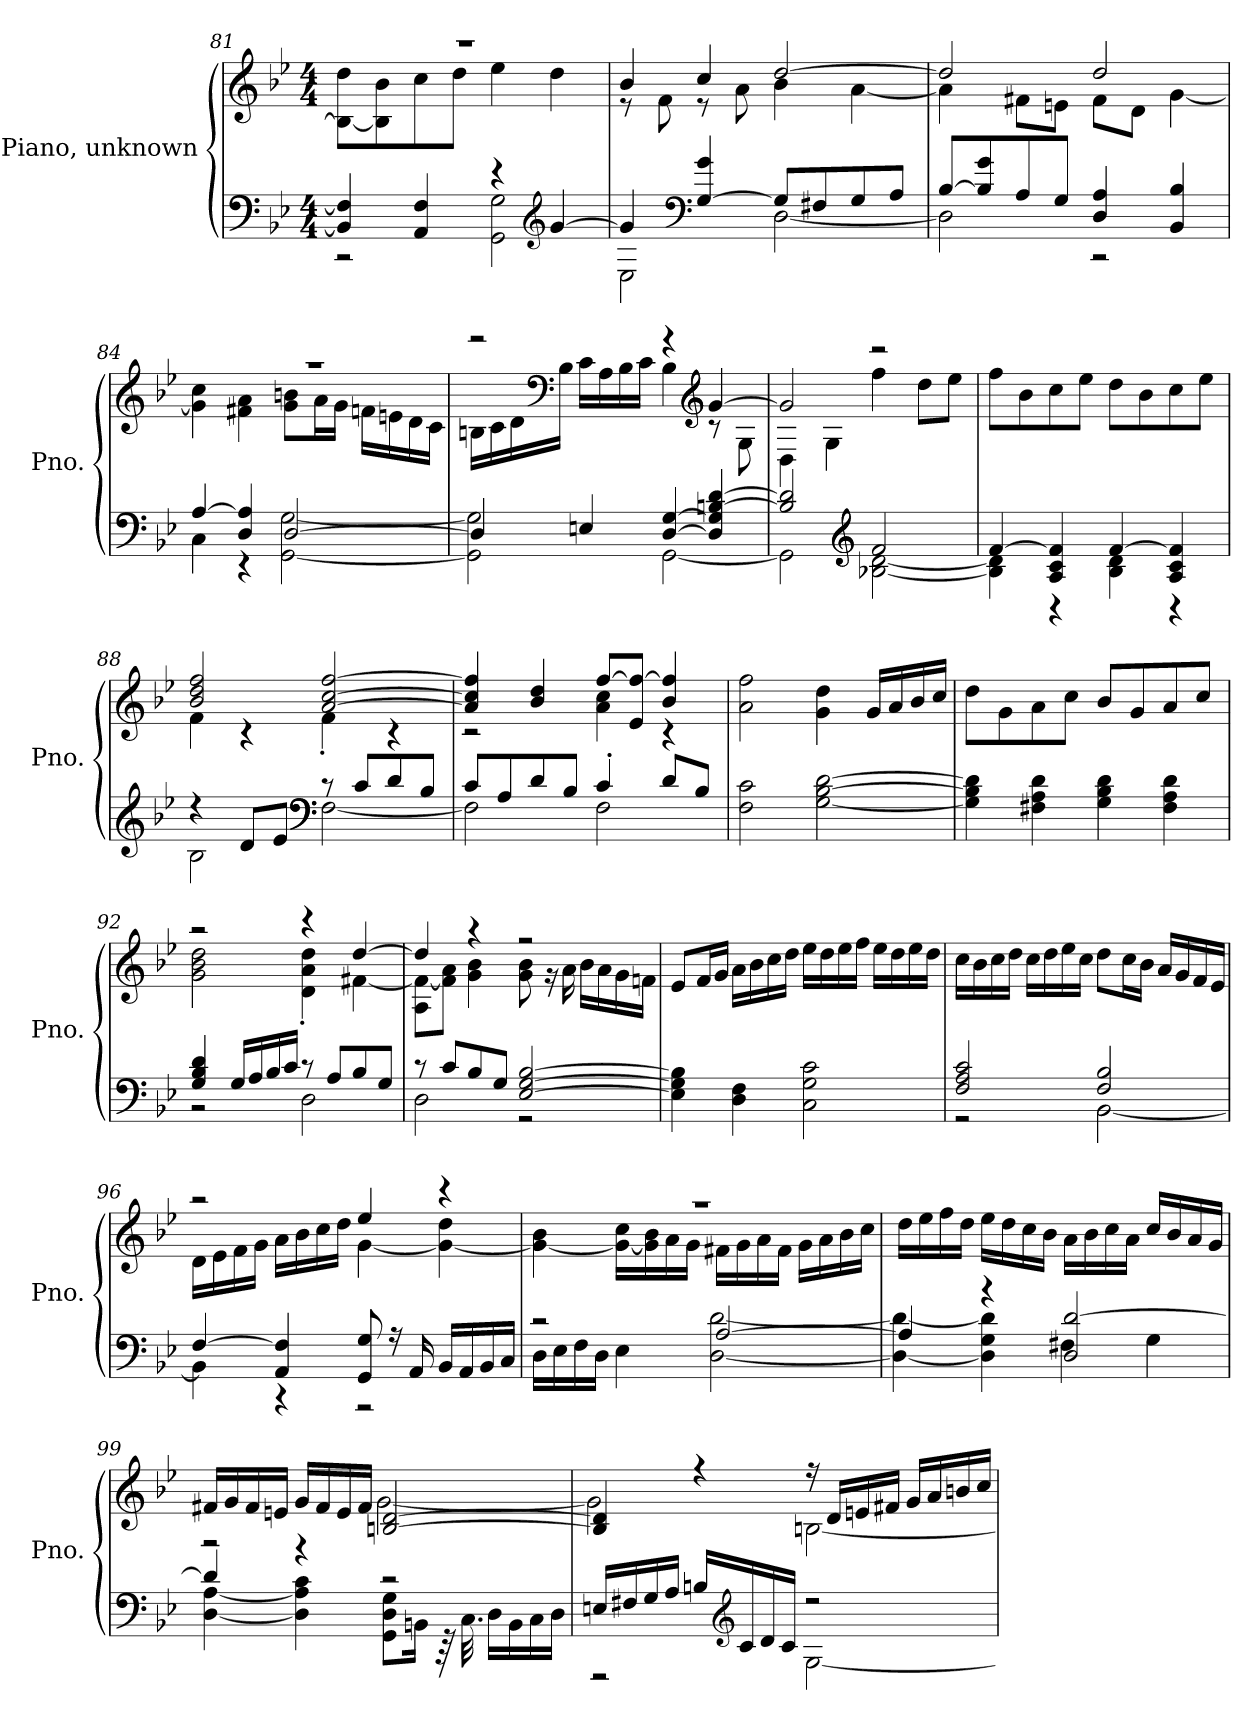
**kern	**kern
*part1	*part1
*staff2	*staff1
*I"Piano, unknown	*
*I'Pno.	*
*clefF4	*clefG2
*k[b-e-]	*k[b-e-]
*M4/4	*M4/4
=81	=81
*^	*^
4BB-/] 4F/]	2r	1r	8B-\_ 8dd\L
.	.	.	8B-\] 8b-\
4AA/ 4F/	.	.	8cc\
.	.	.	8dd\J
4r	2GG\ 2G\	.	4ee-\
*clefG2	*	*	*
[4g/	.	.	4dd\
=82	=82	=82	=82
4g/]	2E-\	4b-/	8r
.	.	.	8f\
*clefF4	*	*	*
[4G/ 4g/	.	4cc/	8r
.	.	.	8a\
8G/L]	[2D\	[2dd/	4b-\
8F#X/	.	.	.
8G/	.	.	[4a\
8A/J	.	.	.
!!LO:PB:g=z	!!
=83	=83	=83	=83
[8B-/L	2D\]	2dd/]	4a\]
8B-/] 8g/	.	.	.
8A/	.	.	8f#X\L
8G/J	.	.	8en\J
4D/ 4A/	2r	2dd/	8f#\L
.	.	.	8d\J
4BB-/ 4B-/	.	.	[4g\
=84	=84	=84	=84
[4A/	4C\	1r	4g\] 4cc\
4D/ 4A/]	4r	.	4f#X\ 4a\
[2D/	[2GG\ [2G\	.	8g\ 8bn\L
.	.	.	16a\L
.	.	.	16g\JJ
.	.	.	16fn\LL
.	.	.	16en\
.	.	.	16d\
.	.	.	16c\JJ
=85	=85	=85	=85
4D/]	2GG\] 2G\]	2r	16Bn\LL
.	.	.	16c\
.	.	.	16d\
*	*	*clefF4	*
.	.	.	16B\JJ
4En/	.	.	16c\LL
.	.	.	16A\
.	.	.	16B\
.	.	.	16c\JJ
[4D/ [4G/	[2GG\	4r	4B\
*	*	*clefG2	*
4D/] 4G/] [4Bn/ [4d/	.	[4g/	8r
.	.	.	8G\
=86	=86	=86	=86
2B/] 2d/]	2GG\]	2g/]	4D\
.	.	.	4G\
*clefG2	*	*	*
2f/	[2B-X\ [2d\	2r	4ff\
.	.	.	8dd\L
.	.	.	8ee-\J
*	*	*v	*v
!!LO:LB:g=z
=87	=87	=87
[4f/	4B-\] 4d\]	8ff\L
.	.	8b-\
4A/ 4c/ 4f/]	4r	8cc\
.	.	8ee-\J
[4f/	4B-\ 4d\	8dd\L
.	.	8b-\
4A/ 4c/ 4f/]	4r	8cc\
.	.	8ee-\J
=88	=88	=88
*	*	*^
4r	2B-\	2b-/ 2dd/ 2ff/	4f\
8d/L	.	.	4r
8e-/J	.	.	.
*clefF4	*	*	*
8r	[2F\	[2a/ [2cc/ [2ff/	4f'\
8c/L	.	.	.
8d/	.	.	4r
8B-/J	.	.	.
=89	=89	=89	=89
8c/L	2F\]	4a/] 4cc/] 4ff/]	2r
8A/	.	.	.
8d/	.	4b-/ 4dd/	.
8B-/J	.	.	.
4c'/	2F\	[8ff/L	4a\ 4cc\
.	.	8e-/ 8ff/_J	.
8d/L	.	4b-/ 4ff/]	4r
8B-/J	.	.	.
*v	*v	*	*
*	*v	*v
=90	=90
2F\ 2c\	2a\ 2ff\
[2G\ [2B-\ [2d\	4g\ 4dd\
.	16g/LL
.	16a/
.	16b-/
.	16cc/JJ
=91	=91
4G\] 4B-\] 4d\]	8dd\L
.	8g\
4F#X\ 4A\ 4d\	8a\
.	8cc\J
4G\ 4B-\ 4d\	8b-/L
.	8g/
4F#\ 4A\ 4d\	8a/
.	8cc/J
!!LO:LB:g=z
=92	=92
*^	*^
4G/ 4B-/ 4d/	2r	2r	2g\ 2b-\ 2dd\
16G/LL	.	.	.
16A/	.	.	.
16B-/	.	.	.
16c/JJ	.	.	.
8r	2D\	4r	4d\' 4a\' 4dd\'
8A/L	.	.	.
8B-/	.	[4dd/	[4f#X\
8G/J	.	.	.
=93	=93	=93	=93
8r	2D\	4dd/]	8A\ 8f#\_L
8c/L	.	.	8f#\] 8a\J
8B-/	.	4r	4g\ 4b-\
8G/J	.	.	.
[2E-/ [2G/ [2B-/	2r	2r	8g\ 8b-\
.	.	.	16r
.	.	.	16a\
.	.	.	16b-\LL
.	.	.	16a\
.	.	.	16g\
.	.	.	16fn\JJ
*v	*v	*	*
*	*v	*v
=94	=94
4E-\] 4G\] 4B-\]	8e-/L
.	16f/L
.	16g/JJ
4D\ 4F\	16a\LL
.	16b-\
.	16cc\
.	16dd\JJ
2C\ 2G\ 2c\	16ee-\LL
.	16dd\
.	16ee-\
.	16ff\JJ
.	16ee-\LL
.	16dd\
.	16ee-\
.	16dd\JJ
!!LO:LB:g=z
=95	=95
*^	*
2F/ 2A/ 2c/	2r	16cc\LL
.	.	16b-\
.	.	16cc\
.	.	16dd\JJ
.	.	16cc\LL
.	.	16dd\
.	.	16ee-\
.	.	16cc\JJ
2F/ 2B-/	[2BB-\	8dd\L
.	.	16cc\L
.	.	16b-\JJ
.	.	16a/LL
.	.	16g/
.	.	16f/
.	.	16e-/JJ
=96	=96	=96
*	*	*^
[4F/	4BB-\]	2r	16d\LL
.	.	.	16e-\
.	.	.	16f\
.	.	.	16g\JJ
4AA/ 4F/]	4r	.	16a\LL
.	.	.	16b-\
.	.	.	16cc\
.	.	.	16dd\JJ
8GG/ 8G/	2r	4ee-/	[4g\
16r	.	.	.
16AA/	.	.	.
16BB-/LL	.	4r	4g\_ 4dd\
16AA/	.	.	.
16BB-/	.	.	.
16C/JJ	.	.	.
!!LO:LB:g=z	!!
=97	=97	=97	=97
2r	16D\LL	1r	4g\_ 4b-\
.	16E-\	.	.
.	16F\	.	.
.	16D\JJ	.	.
.	4E-\	.	16g\_ 16cc\LL
.	.	.	16g\] 16b-\
.	.	.	16a\
.	.	.	16g\JJ
[2A/	[2D\ [2d\	.	16f#X\LL
.	.	.	16g\
.	.	.	16a\
.	.	.	16f#\JJ
.	.	.	16g\LL
.	.	.	16a\
.	.	.	16b-\
.	.	.	16cc\JJ
*	*	*v	*v
=98	=98	=98
4A/]	4D\_ 4d\_	16dd\LL
.	.	16ee-\
.	.	16ff\
.	.	16dd\JJ
4r	4D\] 4G\ 4d\]	16ee-\LL
.	.	16dd\
.	.	16cc\
.	.	16b-\JJ
2D/ [2d/	4F#X\	16a\LL
.	.	16b-\
.	.	16cc\
.	.	16a\JJ
.	4G\	16cc/LL
.	.	16b-/
.	.	16a/
.	.	16g/JJ
!!LO:LB:g=z
=99	=99	=99
*	*	*^
4d/]	[4D\ [4A\	16f#X/LL	2r
.	.	16g/	.
.	.	16f#/	.
.	.	16en/JJ	.
4r	4D\] 4A\] 4c\	16g/LL	.
.	.	16f#/	.
.	.	16e/	.
.	.	16f#/JJ	.
2r	8GG\ 8D\ 8G\L	[2Bn/ [2d/	[2g\
.	16BBn\Jk	.	.
.	64r	.	.
.	32.C\	.	.
.	16D\LL	.	.
.	16BB\	.	.
.	16C\	.	.
.	16D\JJ	.	.
=100	=100	=100	=100
16En/LL	2r	4B/] 4d/]	2g\]
16F#X/	.	.	.
16G/	.	.	.
16A/JJ	.	.	.
16Bn/LL	.	4r	.
*clefG2	*	*	*
16c/	.	.	.
16d/	.	.	.
16c/JJ	.	.	.
2r	[2G\	16r	[2Bn\
.	.	16d/LL	.
.	.	16en/	.
.	.	16f#X/JJ	.
.	.	16g/LL	.
.	.	16a/	.
.	.	16bn/	.
.	.	16cc/JJ	.
*v	*v	*	*
*	*v	*v
=	=
*-	*-
